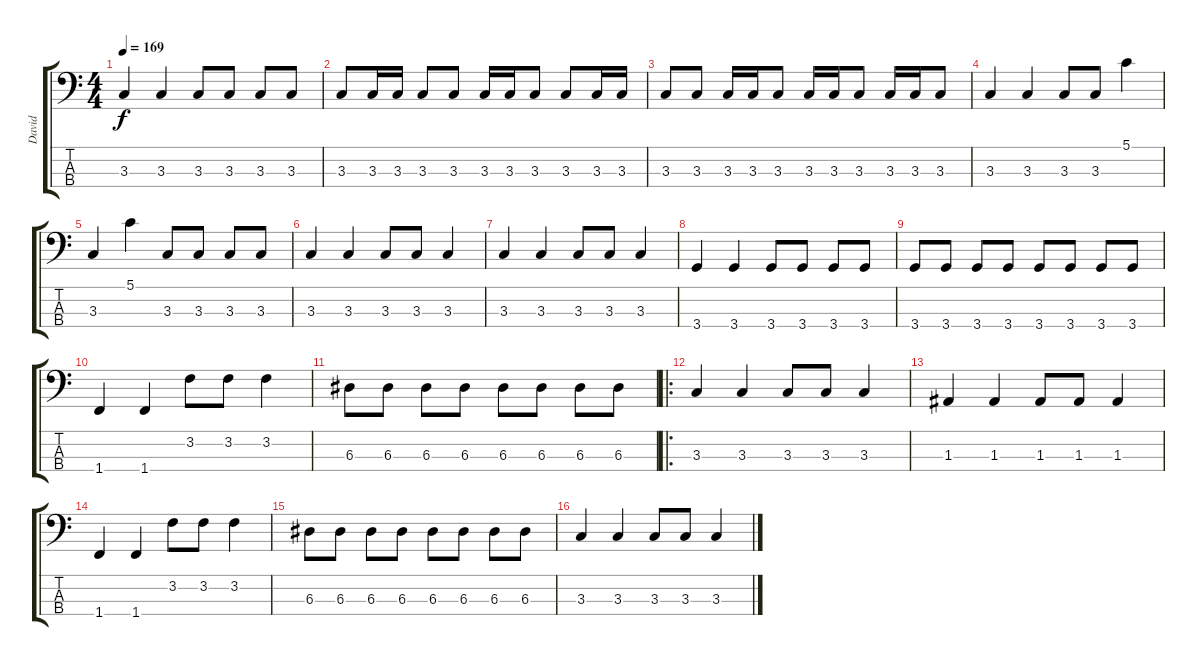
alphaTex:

\track ("David" "David") {instrument electricbasspick}
\staff {score tabs}
\tuning (G2 D2 A1 E1) {hide}
\ts (4 4)
\tempo 169
\clef f4
\ks c
3.3.4{dy f} 3.3.4 3.3.8 3.3.8 3.3.8 3.3.8 |
3.3.8 3.3.16 3.3.16 3.3.8 3.3.8 3.3.16 3.3.16 3.3.8 3.3.8 3.3.16 3.3.16 |
3.3.8 3.3.8 3.3.16 3.3.16 3.3.8 3.3.16 3.3.16 3.3.8 3.3.16 3.3.16 3.3.8 |
3.3.4 3.3.4 3.3.8 3.3.8 5.1.4 |
3.3.4 5.1.4 3.3.8 3.3.8 3.3.8 3.3.8 |
3.3.4 3.3.4 3.3.8 3.3.8 3.3.4 |
3.3.4 3.3.4 3.3.8 3.3.8 3.3.4 |
3.4.4 3.4.4 3.4.8 3.4.8 3.4.8 3.4.8 |
3.4.8 3.4.8 3.4.8 3.4.8 3.4.8 3.4.8 3.4.8 3.4.8 |
1.4.4 1.4.4 3.2.8 3.2.8 3.2.4 |
6.3.8 6.3.8 6.3.8 6.3.8 6.3.8 6.3.8 6.3.8 6.3.8 |
\ro
3.3.4 3.3.4 3.3.8 3.3.8 3.3.4 |
1.3.4 1.3.4 1.3.8 1.3.8 1.3.4 |
1.4.4 1.4.4 3.2.8 3.2.8 3.2.4 |
6.3.8 6.3.8 6.3.8 6.3.8 6.3.8 6.3.8 6.3.8 6.3.8 |
3.3.4 3.3.4 3.3.8 3.3.8 3.3.4
